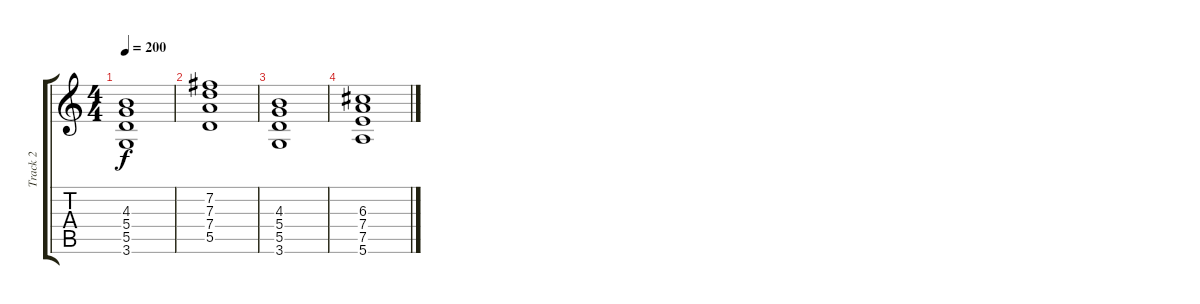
\track ("Track 2" "Track 2") {instrument electricguitarclean}
\staff {score tabs}
\tuning (E4 B3 G3 D3 A2 E2) {hide}
\ts (4 4)
\tempo 200
\clef g2
\ks c
(4.3 5.4 5.5 3.6).1{dy f} |
(7.2 7.3 7.4 5.5).1 |
(4.3 5.4 5.5 3.6).1 |
(6.3 7.4 7.5 5.6).1
